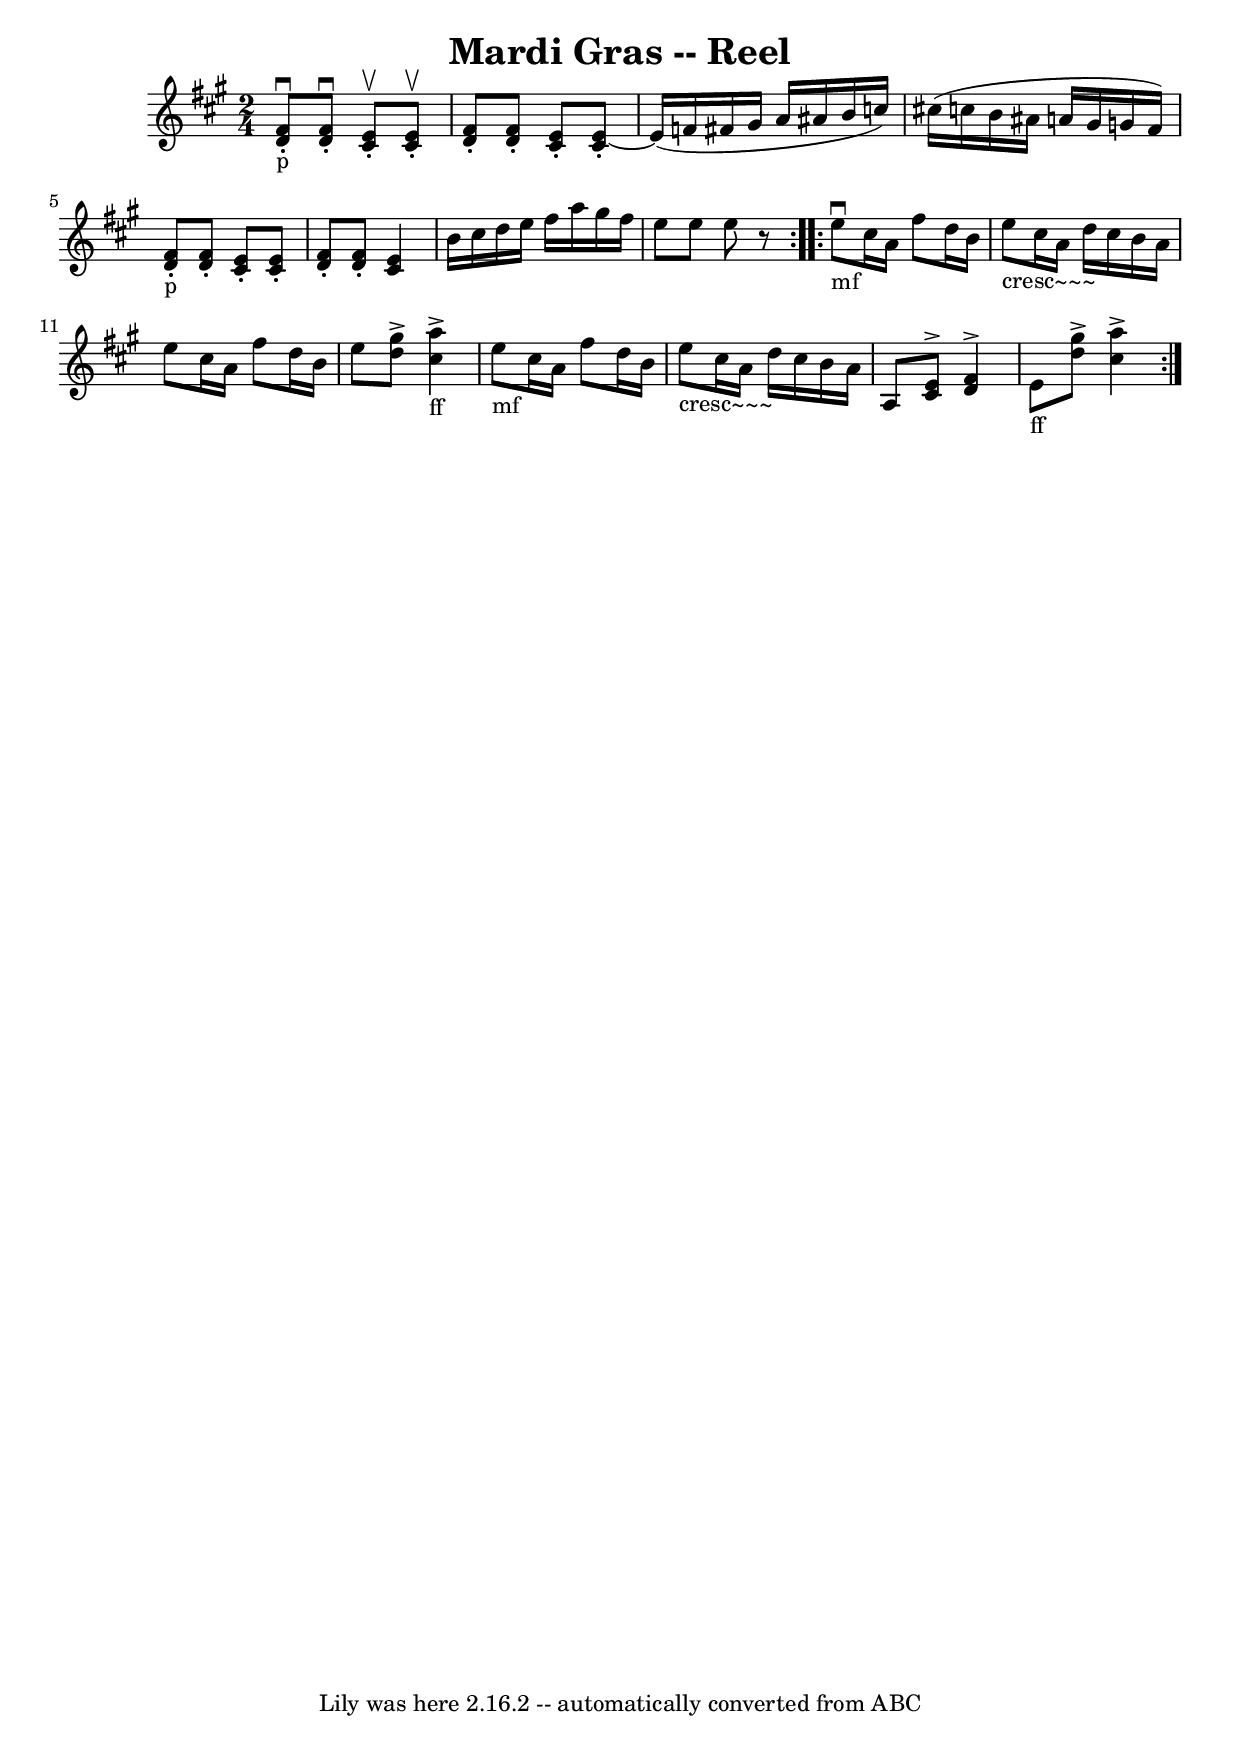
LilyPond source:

\version "2.16.2"
\include "Mammoth.ily"
\header {
	%% book = "Ryan's Mammoth Collection"
	crossRefNumber = "1"
	footnotes = "\\\\304"
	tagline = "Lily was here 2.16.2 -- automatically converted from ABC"
	title = "Mardi Gras -- Reel"
}
voicedefault =  {


\repeat volta 2 {
\time 2/4 
\key a \major     << d'8_"p"^\downbow-. fis'8   >>  ~    <<   
d'8^\downbow-. fis'8   >>   << cis'8^\upbow-. e'8   >>  ~    << cis'8 
^\upbow-. e'8   >>   |
     << d'8 -. fis'8   >>  ~    << d'8 -.  
 fis'8   >>   << cis'8 -. e'8   >>  ~    << cis'8 -. e'8   >>   
|
 e'16 (f'16 fis'!16 gis'16 a'16 ais'16 b'16    
c''16)   |
 cis''!16 (c''16 b'16 ais'16 a'!16 gis'16  
 g'16 fis'16)   |
     << d'8_"p"-. fis'8   >>  ~    << d'8 
-. fis'8   >>   << cis'8 -. e'8   >>  ~    << cis'8 -. e'8   >>   
|
   << d'8 -. fis'8   >>  ~    << d'8 -. fis'8   >> << cis'4   
 e'4   >>   |
 b'16 cis''16 d''16 e''16 fis''16 a''16  
 gis''16 fis''16    |
 e''8 e''8 e''8    r8   }     
\repeat volta 2 { e''8_"mf"^\downbow cis''16 a'16 fis''8 d''16    
b'16    |
 e''8_"cresc~~~" cis''16 a'16 d''16 cis''16    
b'16 a'16    |
 e''8 cis''16 a'16 fis''8 d''16 b'16   
 |
 e''8    << d''8^\accent gis''8   >>   << cis''4 
_"ff"^\accent a''4   >>   |
 e''8_"mf" cis''16 a'16    
fis''8 d''16 b'16    |
 e''8_"cresc~~~" cis''16 a'16    
d''16 cis''16 b'16 a'16    |
 a8    << cis'8^\accent e'8  
 >>   << d'4^\accent fis'4   >>   |
 e'8_"ff"   << d''8 
^\accent gis''8   >>   << cis''4^\accent a''4   >>   }   
}

\score{
    <<

	\context Staff="default"
	{
	    \voicedefault 
	}

    >>
	\layout {
	}
	\midi {}
}
